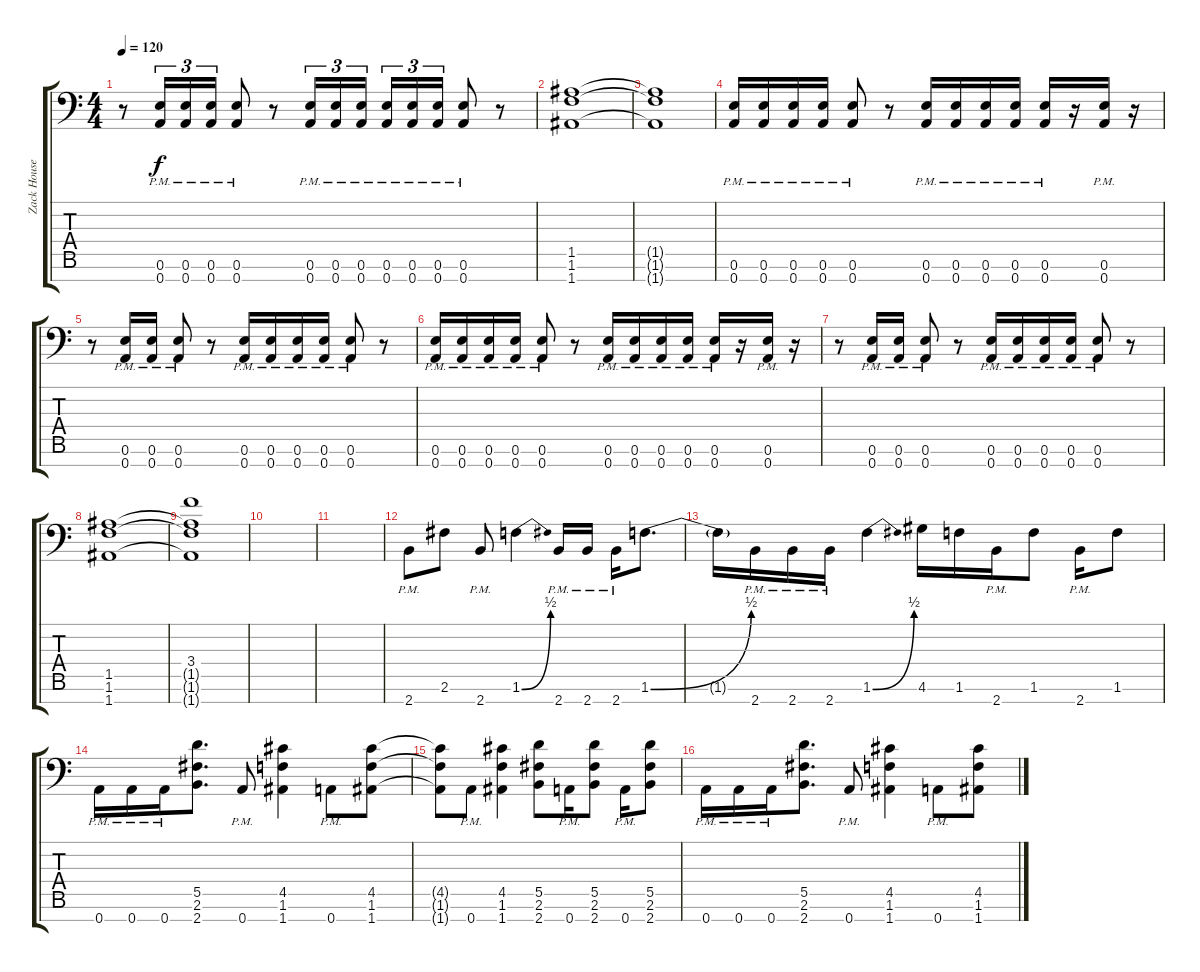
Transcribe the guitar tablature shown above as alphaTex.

\track ("Zack Householder" "Zack House") {instrument distortionguitar}
\staff {score tabs}
\tuning (E4 B3 G3 D3 A2 E2 A1) {hide}
\ts (4 4)
\tempo 120
\clef f4
\ks c
r.8{dy f} (0.6{pm} 0.7{pm}).16{tu (3 2)} (0.6{pm} 0.7{pm}).16{tu (3 2)} (0.6{pm} 0.7{pm}).16{tu (3 2)} (0.6{pm} 0.7{pm}).8 r.8 (0.6{pm} 0.7{pm}).16{tu (3 2)} (0.6{pm} 0.7{pm}).16{tu (3 2)} (0.6{pm} 0.7{pm}).16{tu (3 2) beam splitsecondary} (0.6{pm} 0.7{pm}).16{tu (3 2)} (0.6{pm} 0.7{pm}).16{tu (3 2)} (0.6{pm} 0.7{pm}).16{tu (3 2)} (0.6{pm} 0.7{pm}).8 r.8 |
(1.5 1.6 1.7).1 |
(1.5{t} 1.6{t} 1.7{t}).1 |
(0.6{pm} 0.7{pm}).16 (0.6{pm} 0.7{pm}).16 (0.6{pm} 0.7{pm}).16 (0.6{pm} 0.7{pm}).16 (0.6{pm} 0.7{pm}).8 r.8 (0.6{pm} 0.7{pm}).16 (0.6{pm} 0.7{pm}).16 (0.6{pm} 0.7{pm}).16 (0.6{pm} 0.7{pm}).16 (0.6{pm} 0.7{pm}).16 r.16 (0.6{pm} 0.7{pm}).16 r.16 |
r.8 (0.6{pm} 0.7{pm}).16 (0.6{pm} 0.7{pm}).16 (0.6{pm} 0.7{pm}).8 r.8 (0.6{pm} 0.7{pm}).16 (0.6{pm} 0.7{pm}).16 (0.6{pm} 0.7{pm}).16 (0.6{pm} 0.7{pm}).16 (0.6{pm} 0.7{pm}).8 r.8 |
(0.6{pm} 0.7{pm}).16 (0.6{pm} 0.7{pm}).16 (0.6{pm} 0.7{pm}).16 (0.6{pm} 0.7{pm}).16 (0.6{pm} 0.7{pm}).8 r.8 (0.6{pm} 0.7{pm}).16 (0.6{pm} 0.7{pm}).16 (0.6{pm} 0.7{pm}).16 (0.6{pm} 0.7{pm}).16 (0.6{pm} 0.7{pm}).16 r.16 (0.6{pm} 0.7{pm}).16 r.16 |
r.8 (0.6{pm} 0.7{pm}).16 (0.6{pm} 0.7{pm}).16 (0.6{pm} 0.7{pm}).8 r.8 (0.6{pm} 0.7{pm}).16 (0.6{pm} 0.7{pm}).16 (0.6{pm} 0.7{pm}).16 (0.6{pm} 0.7{pm}).16 (0.6{pm} 0.7{pm}).8 r.8 |
(1.5 1.6 1.7).1 |
(3.4 1.5{t} 1.6{t} 1.7{t}).1 |
|
|
2.7{pm}.8 2.6.8 2.7{pm}.8 1.6{be (bend 0 0 60 2)}.4 2.7{pm}.16 2.7{pm}.16 2.7{pm}.16 1.6{be (bend 0 0 60 2)}.8{d} |
1.6{t}.16 2.7{pm}.16 2.7{pm}.16 2.7{pm}.16 1.6{be (bend 0 0 60 2)}.4 4.6.16 1.6.16 2.7{pm}.16 1.6.8 2.7{pm}.16 1.6.8 |
0.7{pm}.16 0.7{pm}.16 0.7{pm}.16 (5.5 2.6 2.7).8{d} 0.7{pm}.8 (4.5 1.6 1.7).4 0.7{pm}.8 (4.5 1.6 1.7).8 |
(4.5{t} 1.6{t} 1.7{t}).8 0.7{pm}.8 (4.5 1.6 1.7).4 (5.5 2.6 2.7).8 0.7{pm}.16 (5.5 2.6 2.7).8 0.7{pm}.16 (5.5 2.6 2.7).8 |
0.7{pm}.16 0.7{pm}.16 0.7{pm}.16 (5.5 2.6 2.7).8{d} 0.7{pm}.8 (4.5 1.6 1.7).4 0.7{pm}.8 (4.5 1.6 1.7).8
